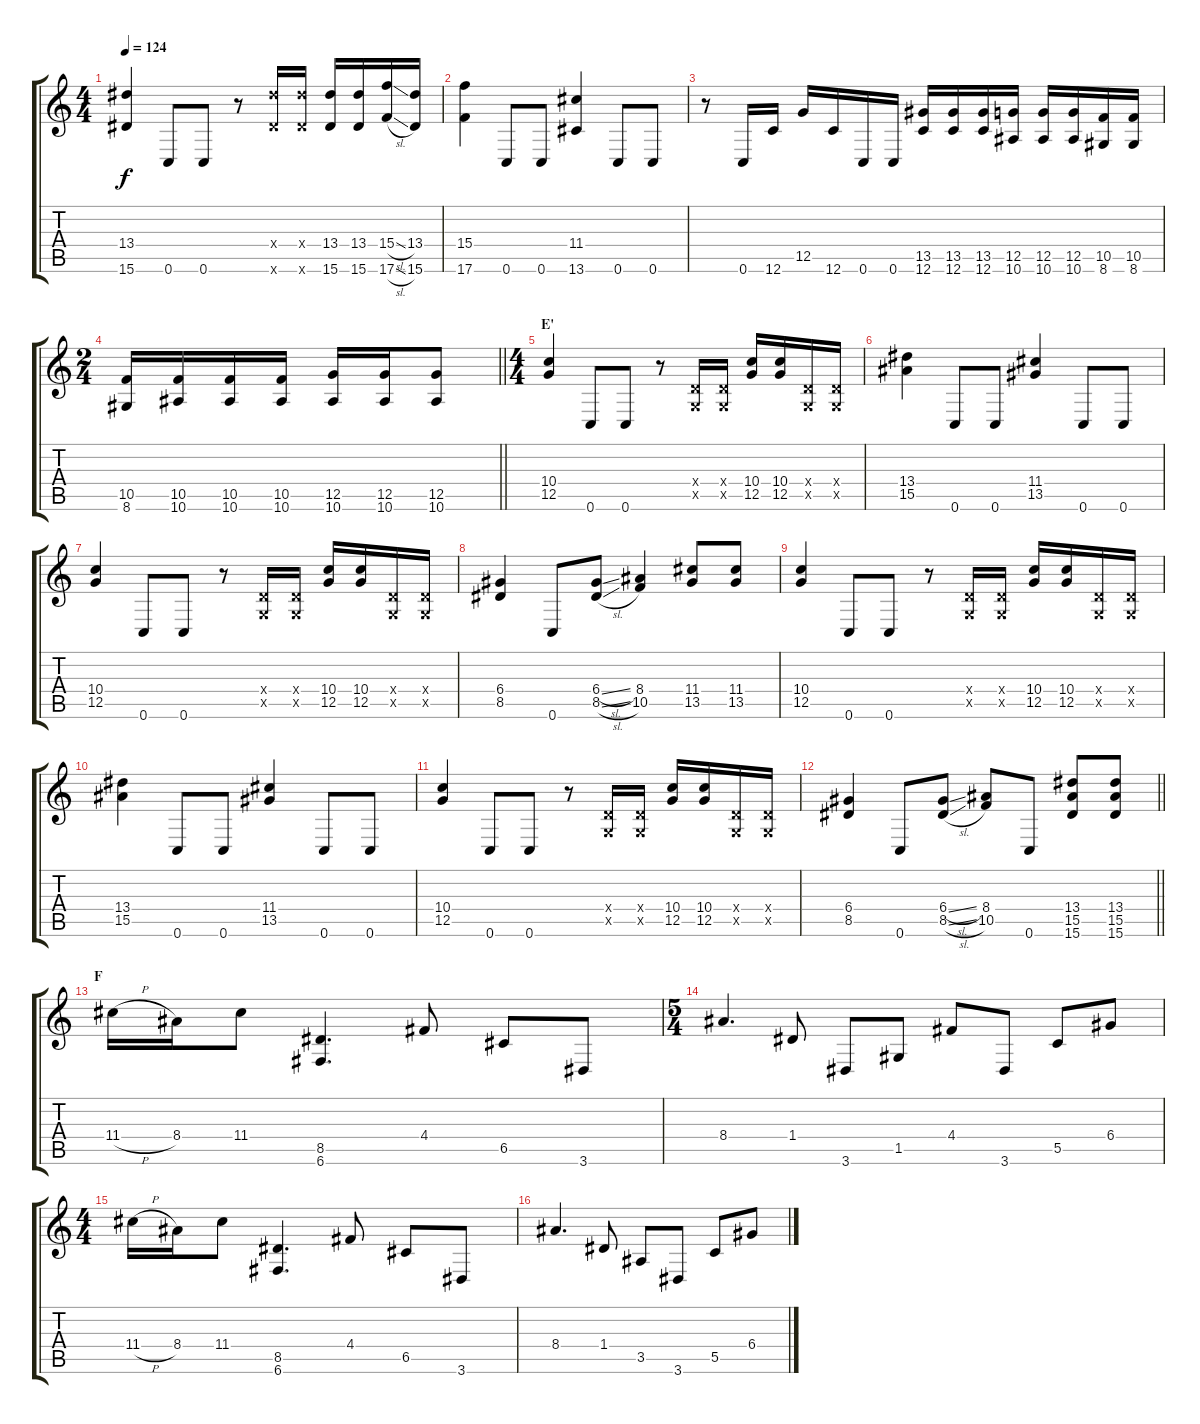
\track "" {instrument distortionguitar}
\staff {score tabs}
\tuning (G4 E4 A3 D3 G2 C2) {hide}
\ts (4 4)
\tempo 124
\clef g2
\ks c
(13.4 15.6).4{dy f} 0.6.8 0.6.8 r.8 (13.4{x} 15.6{x}).16 (13.4{x} 15.6{x}).16 (13.4 15.6).16 (13.4 15.6).16 (15.4{sl} 17.6{sl}).16 (13.4 15.6).16 |
(15.4 17.6).4 0.6.8 0.6.8 (11.4 13.6).4 0.6.8 0.6.8 |
r.8 0.6.16 12.6.16 12.5.16 12.6.16 0.6.16 0.6.16 (13.5 12.6).16 (13.5 12.6).16 (13.5 12.6).16 (12.5 10.6).16 (12.5 10.6).16 (12.5 10.6).16 (10.5 8.6).16 (10.5 8.6).16 |
\ts (2 4)
\barLineRight lightlight
(10.5 8.6).16 (10.5 10.6).16 (10.5 10.6).16 (10.5 10.6).16 (12.5 10.6).16 (12.5 10.6).16 (12.5 10.6).8 |
\ts (4 4)
\section ("" "E'")
(10.4 12.5).4 0.6.8 0.6.8 r.8 (0.4{x} 0.5{x}).16 (0.4{x} 0.5{x}).16 (10.4 12.5).16 (10.4 12.5).16 (0.4{x} 0.5{x}).16 (0.4{x} 0.5{x}).16 |
(13.4 15.5).4 0.6.8 0.6.8 (11.4 13.5).4 0.6.8 0.6.8 |
(10.4 12.5).4 0.6.8 0.6.8 r.8 (0.4{x} 0.5{x}).16 (0.4{x} 0.5{x}).16 (10.4 12.5).16 (10.4 12.5).16 (0.4{x} 0.5{x}).16 (0.4{x} 0.5{x}).16 |
(6.4 8.5).4 0.6.8 (6.4{sl} 8.5{sl}).8 (8.4 10.5).4 (11.4 13.5).8 (11.4 13.5).8 |
(10.4 12.5).4 0.6.8 0.6.8 r.8 (0.4{x} 0.5{x}).16 (0.4{x} 0.5{x}).16 (10.4 12.5).16 (10.4 12.5).16 (0.4{x} 0.5{x}).16 (0.4{x} 0.5{x}).16 |
(13.4 15.5).4 0.6.8 0.6.8 (11.4 13.5).4 0.6.8 0.6.8 |
(10.4 12.5).4 0.6.8 0.6.8 r.8 (0.4{x} 0.5{x}).16 (0.4{x} 0.5{x}).16 (10.4 12.5).16 (10.4 12.5).16 (0.4{x} 0.5{x}).16 (0.4{x} 0.5{x}).16 |
\barLineRight lightlight
(6.4 8.5).4 0.6.8 (6.4{sl} 8.5{sl}).8 (8.4 10.5).8 0.6.8 (13.4 15.5 15.6).8 (13.4 15.5 15.6).8 |
\section ("" "F")
11.4{h}.16 8.4.16 11.4.8 (8.5 6.6).4{d} 4.4.8 6.5.8 3.6.8 |
\ts (5 4)
8.4.4{d} 1.4.8 3.6.8 1.5.8 4.4.8 3.6.8 5.5.8 6.4.8 |
\ts (4 4)
11.4{h}.16 8.4.16 11.4.8 (8.5 6.6).4{d} 4.4.8 6.5.8 3.6.8 |
8.4.4{d} 1.4.8 3.5.8 3.6.8 5.5.8 6.4.8
